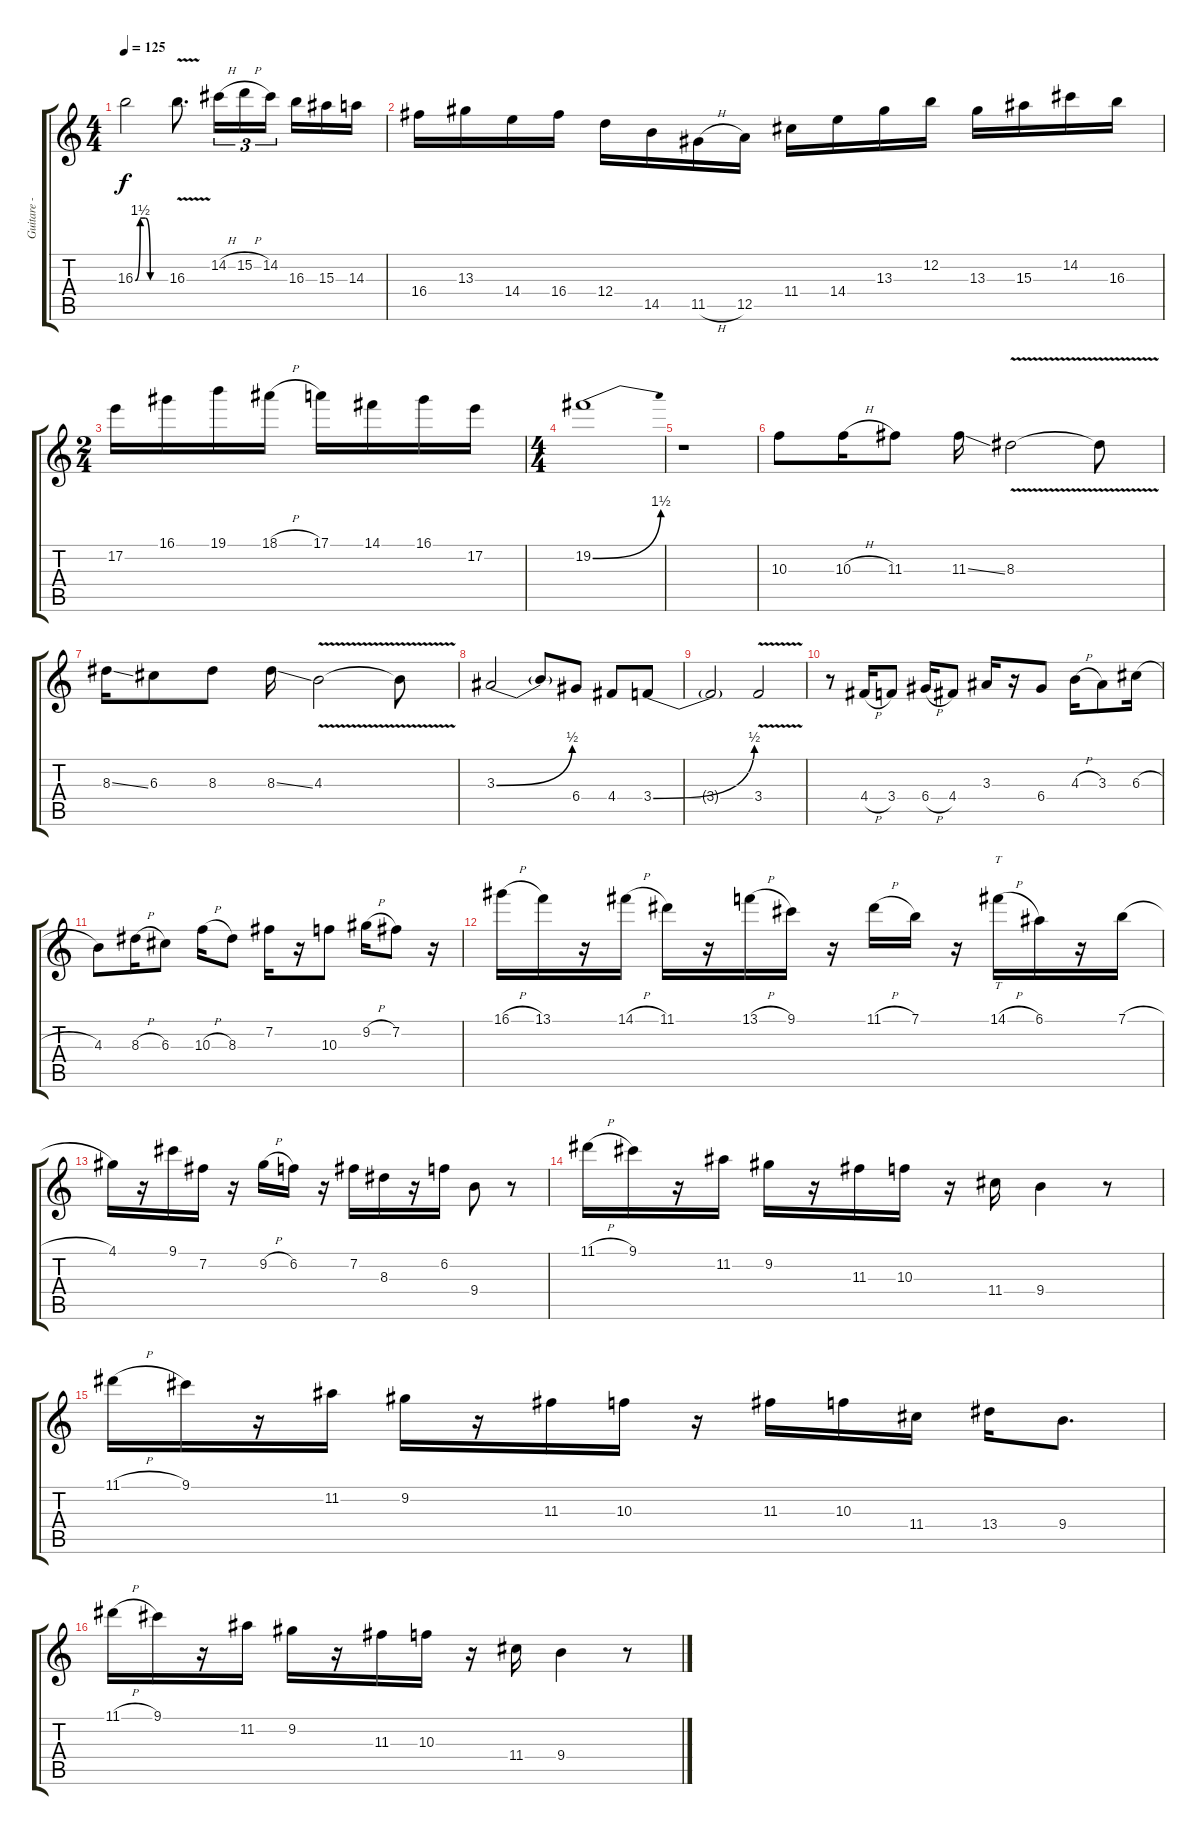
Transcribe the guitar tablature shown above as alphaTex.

\track ("Guitare - Vinnie Moore" "Guitare - ") {instrument overdrivenguitar}
\staff {score tabs}
\tuning (E4 B3 G3 D3 A2 E2) {hide}
\ts (4 4)
\tempo 125
\clef g2
\ks c
16.3{be (custom 0 0 10 6 20 6 30 0 60 0)}.2{dy f} 16.3{v}.8{d} 14.2{h}.16{tu (3 2)} 15.2{h}.16{tu (3 2)} 14.2.16{tu (3 2) beam splitsecondary} 16.3.16 15.3.16 14.3.16 |
16.4.16 13.3.16 14.4.16 16.4.16 12.4.16 14.5.16 11.5{h}.16 12.5.16 11.4.16 14.4.16 13.3.16 12.2.16 13.3.16 15.3.16 14.2.16 16.3.16 |
\ts (2 4)
17.2.16 16.1.16 19.1.16 18.1{h}.16 17.1.16 14.1.16 16.1.16 17.2.16 |
\ts (4 4)
19.2{be (bend 0 0 60 6)}.1 |
r.1 |
10.3.8{instrument overdrivenguitar} 10.3{h}.16 11.3.8 11.3{ss}.16 8.3{v}.2 8.3{t}.8 |
8.3{ss}.16 6.3.8 8.3.8 8.3{ss}.16 4.3{v}.2 4.3{t}.8 |
3.3{be (bend 0 0 60 2)}.2 3.3{t}.8 6.4.8 4.4.8 3.4{be (bend 0 0 60 2)}.8 |
3.4{t}.2 3.4{v}.2 |
r.8 4.4{h}.16 3.4.8 6.4{h}.16 4.4.8 3.3.16 r.16 6.4.8 4.3{h}.16 3.3.8 6.3{h}.16 |
4.3.8 8.3{h}.16 6.3.8 10.3{h}.16 8.3.8 7.2.16 r.16 10.3.8 9.2{h}.16 7.2.8 r.16 |
16.1{h}.16 13.1.16 r.16 14.1{h}.16 11.1.16 r.16 13.1{h}.16 9.1.16 r.16 11.1{h}.16 7.1.16 r.16 14.1{h}.16{tt} 6.1.16 r.16 7.1{h}.16 |
4.1.16 r.16 9.1.16 7.2.16 r.16 9.2{h}.16 6.2.16 r.16 7.2.16 8.3.16 r.16 6.2.16 9.4.8 r.8 |
11.1{h}.16 9.1.16 r.16 11.2.16 9.2.16 r.16 11.3.16 10.3.16 r.16 11.4.16 9.4.4 r.8 |
11.1{h}.16 9.1.16 r.16 11.2.16 9.2.16 r.16 11.3.16 10.3.16 r.16 11.3.16 10.3.16 11.4.16 13.4.16 9.4.8{d} |
11.1{h}.16 9.1.16 r.16 11.2.16 9.2.16 r.16 11.3.16 10.3.16 r.16 11.4.16 9.4.4 r.8
